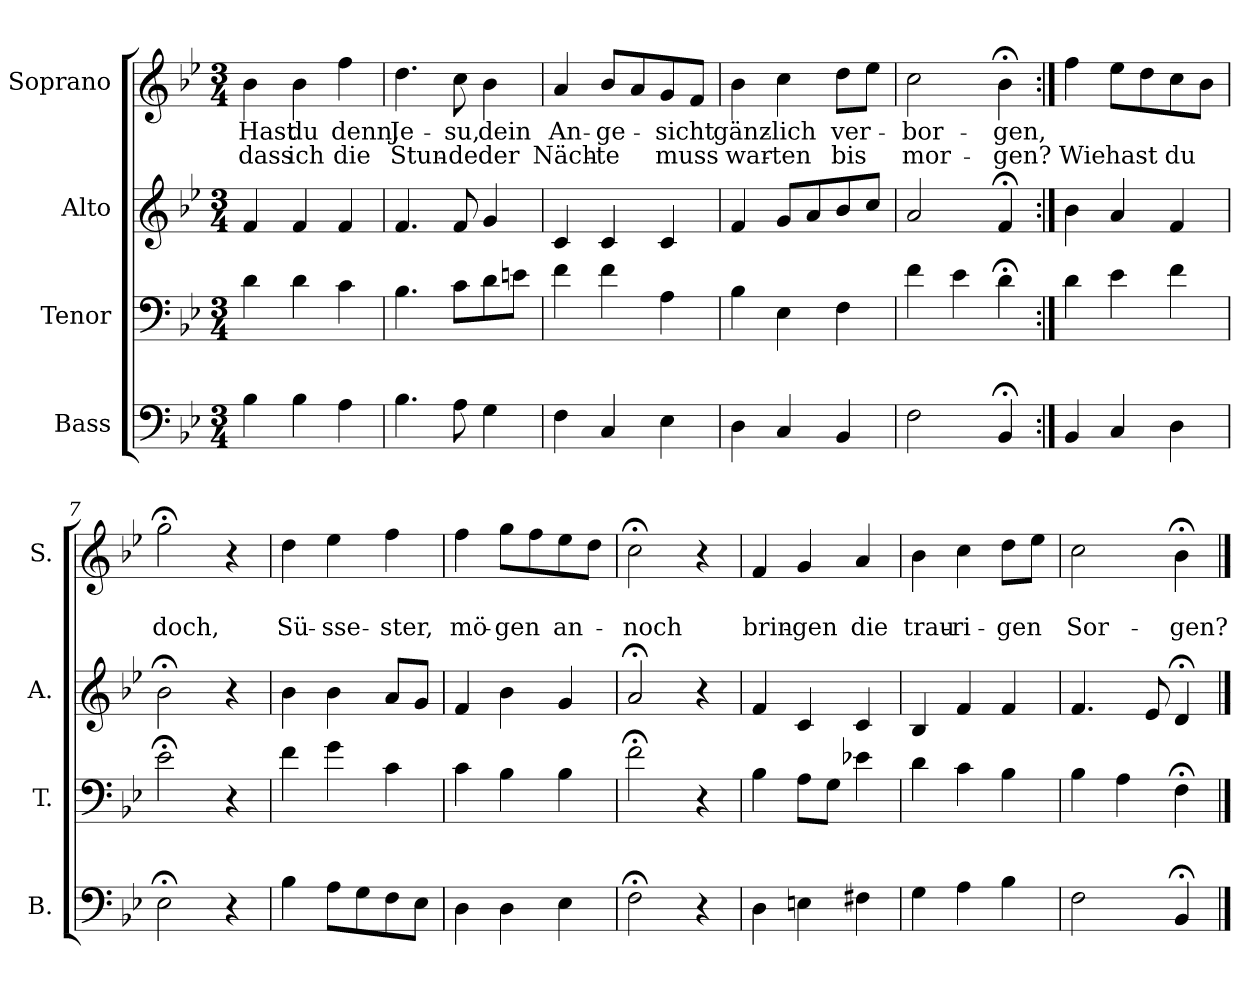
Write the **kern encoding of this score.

**kern	**kern	**kern	**kern	**text	**text
*part4	*part3	*part2	*part1	*part1	*part1
*staff4	*staff3	*staff2	*staff1	*staff1	*staff1
*I"Bass	*I"Tenor	*I"Alto	*I"Soprano	*	*
*I'B.	*I'T.	*I'A.	*I'S.	*	*
*clefF4	*clefF4	*clefG2	*clefG2	*	*
*k[b-e-]	*k[b-e-]	*k[b-e-]	*k[b-e-]	*	*
*B-:	*B-:	*B-:	*B-:	*	*
*M3/4	*M3/4	*M3/4	*M3/4	*	*
=1	=1	=1	=1	=1	=1
!	!	!	!	!LO:LY:b	!LO:LY:b
4B-\	4d\	4f/	4b-\	Hast	dass
!	!	!	!	!LO:LY:b	!LO:LY:b
4B-\	4d\	4f/	4b-\	du	ich
!	!	!	!	!LO:LY:b	!LO:LY:b
4A\	4c\	4f/	4ff\	denn,	die
=2	=2	=2	=2	=2	=2
!	!	!	!	!LO:LY:b	!LO:LY:b
4.B-\	4.B-\	4.f/	4.dd\	Je-	Stun-
!	!	!	!	!LO:LY:b	!LO:LY:b
8A\	8c\L	8f/	8cc\	-su,	-de
!	!	!	!	!LO:LY:b	!LO:LY:b
4G\	8d\	4g/	4b-\	dein	der
.	8en\J	.	.	.	.
=3	=3	=3	=3	=3	=3
!	!	!	!	!LO:LY:b	!LO:LY:b
4F\	4f\	4c/	4a/	An-	Näch-
!	!	!	!	!LO:LY:b	!LO:LY:b
4C/	4f\	4c/	8b-/L	-ge-	-te
.	.	.	8a/	.	.
!	!	!	!	!LO:LY:b	!LO:LY:b
4E-\	4A\	4c/	8g/	-sicht	muss
.	.	.	8f/J	.	.
=4	=4	=4	=4	=4	=4
!	!	!	!	!LO:LY:b	!LO:LY:b
4D\	4B-\	4f/	4b-\	gänz-	war-
!	!	!	!	!LO:LY:b	!LO:LY:b
4C/	4E-\	8g/L	4cc\	-lich	-ten
.	.	8a/	.	.	.
!	!	!	!	!LO:LY:b	!LO:LY:b
4BB-/	4F\	8b-/	8dd\L	ver-	bis
.	.	8cc/J	8ee-\J	.	.
=5	=5	=5	=5	=5	=5
!	!	!	!	!LO:LY:b	!LO:LY:b
2F\	4f\	2a/	2cc\	-bor-	mor-
.	4e-\	.	.	.	.
!	!	!	!	!LO:LY:b	!LO:LY:b
4BB-;</	4d;<\	4f;</	4b-;<\	-gen,	-gen?
!!LO:LB:g=z
=6:|!	=6:|!	=6:|!	=6:|!	=6:|!	=6:|!
!	!	!	!	!	!LO:LY:b
4BB-/	4d\	4b-\	4ff\	.	Wie
!	!	!	!	!	!LO:LY:b
4C/	4e-\	4a/	8ee-\L	.	hast
.	.	.	8dd\	.	.
!	!	!	!	!	!LO:LY:b
4D\	4f\	4f/	8cc\	.	du
.	.	.	8b-\J	.	.
=7	=7	=7	=7	=7	=7
!	!	!	!	!	!LO:LY:b
2E-;<\	2e-;<\	2b-;<\	2gg;<\	.	doch,
4r	4r	4r	4r	.	.
=8	=8	=8	=8	=8	=8
!	!	!	!	!	!LO:LY:b
4B-\	4f\	4b-\	4dd\	.	Sü-
!	!	!	!	!	!LO:LY:b
8A\L	4g\	4b-\	4ee-\	.	-sse-
8G\	.	.	.	.	.
!	!	!	!	!	!LO:LY:b
8F\	4c\	8a/L	4ff\	.	-ster,
8E-\J	.	8g/J	.	.	.
=9	=9	=9	=9	=9	=9
!	!	!	!	!	!LO:LY:b
4D\	4c\	4f/	4ff\	.	mö-
!	!	!	!	!	!LO:LY:b
4D\	4B-\	4b-\	8gg\L	.	-gen
.	.	.	8ff\	.	.
!	!	!	!	!	!LO:LY:b
4E-\	4B-\	4g/	8ee-\	.	an-
.	.	.	8dd\J	.	.
=10	=10	=10	=10	=10	=10
!	!	!	!	!	!LO:LY:b
2F;<\	2f;<\	2a;</	2cc;<\	.	-noch
4r	4r	4r	4r	.	.
=11	=11	=11	=11	=11	=11
!	!	!	!	!	!LO:LY:b
4D\	4B-\	4f/	4f/	.	brin-
!	!	!	!	!	!LO:LY:b
4En\	8A\L	4c/	4g/	.	-gen
.	8G\J	.	.	.	.
!	!	!	!	!	!LO:LY:b
4F#X\	4e-X\	4c/	4a/	.	die
=12	=12	=12	=12	=12	=12
!	!	!	!	!	!LO:LY:b
4G\	4d\	4B-/	4b-\	.	trau-
!	!	!	!	!	!LO:LY:b
4A\	4c\	4f/	4cc\	.	-ri-
!	!	!	!	!	!LO:LY:b
4B-\	4B-\	4f/	8dd\L	.	-gen
.	.	.	8ee-\J	.	.
=13	=13	=13	=13	=13	=13
!	!	!	!	!	!LO:LY:b
2F\	4B-\	4.f/	2cc\	.	Sor-
.	4A\	.	.	.	.
.	.	8e-/	.	.	.
!	!	!	!	!	!LO:LY:b
4BB-;</	4F;<\	4d;</	4b-;<\	.	-gen?
==	==	==	==	==	==
*-	*-	*-	*-	*-	*-
